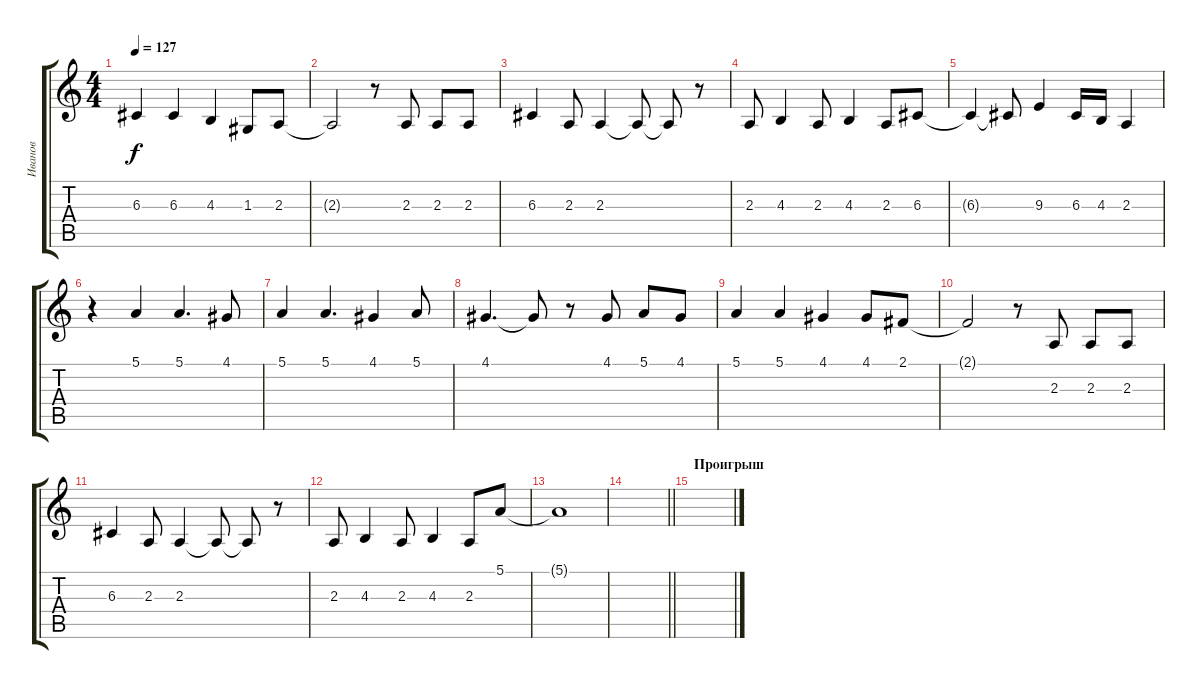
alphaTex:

\track ("Иванов" "Иванов") {instrument tenorsax}
\staff {score tabs}
\tuning (E4 B3 G3 D3 A2 E2) {hide}
\ts (4 4)
\tempo 127
\clef g2
\ks c
6.3.4{dy f} 6.3.4 4.3.4 1.3.8 2.3.8 |
2.3{t}.2 r.8 2.3.8 2.3.8 2.3.8 |
6.3.4 2.3.8 2.3.4 2.3{t}.8 2.3{t}.8 r.8 |
2.3.8 4.3.4 2.3.8 4.3.4 2.3.8 6.3.8 |
6.3{t}.4 6.3{t}.8 9.3.4 6.3.16 4.3.16 2.3.4 |
r.4 5.1.4 5.1.4{d} 4.1.8 |
5.1.4 5.1.4{d} 4.1.4 5.1.8 |
4.1.4{d} 4.1{t}.8 r.8 4.1.8 5.1.8 4.1.8 |
5.1.4 5.1.4 4.1.4 4.1.8 2.1.8 |
2.1{t}.2 r.8 2.3.8 2.3.8 2.3.8 |
6.3.4 2.3.8 2.3.4 2.3{t}.8 2.3{t}.8 r.8 |
2.3.8 4.3.4 2.3.8 4.3.4 2.3.8 5.1.8 |
5.1{t}.1 |
\barLineRight lightlight
|
\section ("" "Проигрыш")
